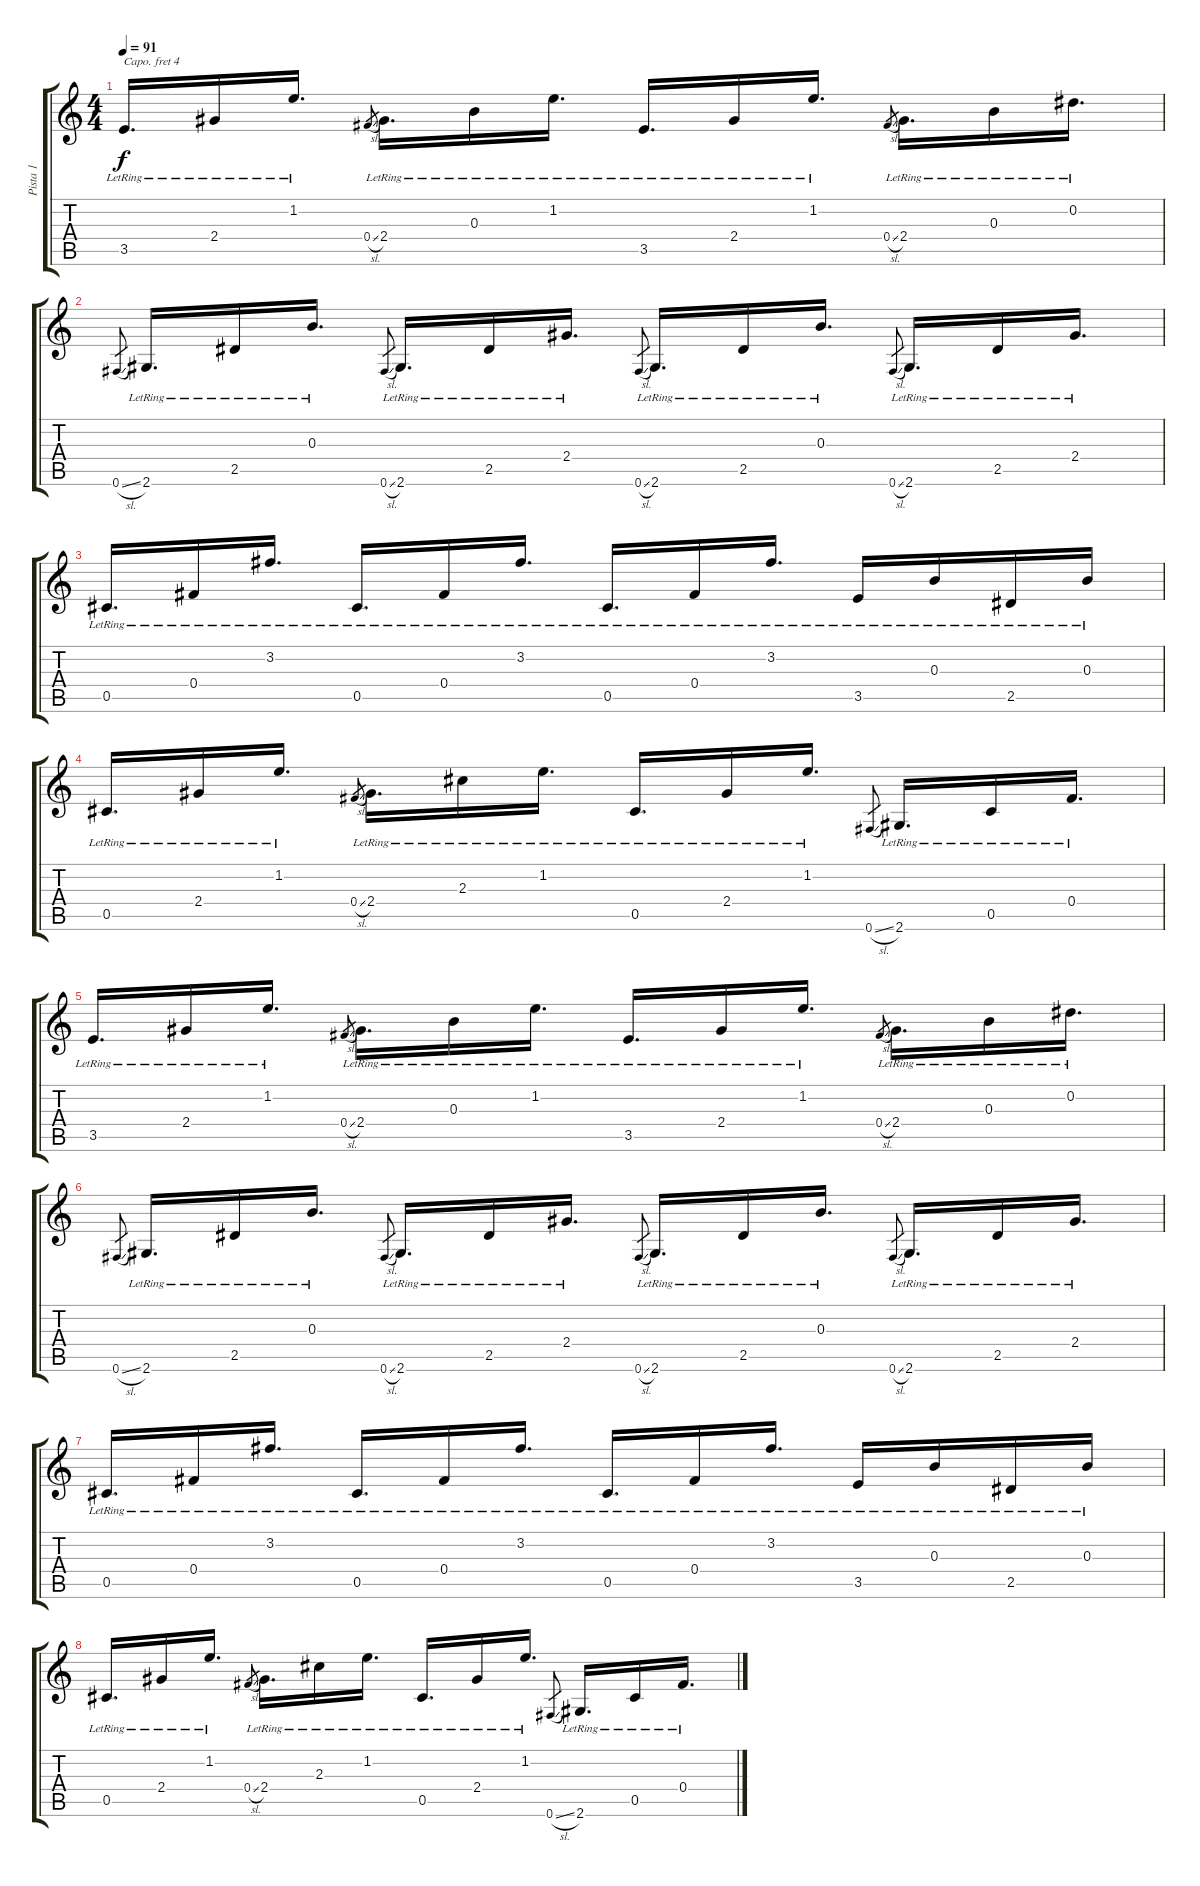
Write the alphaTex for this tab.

\track ("Pista 1" "Pista 1") {instrument electricguitarclean}
\staff {score tabs}
\capo 4
\tuning (E4 B3 G3 D3 A2 D2) {hide}
\ts (4 4)
\tempo 91
\clef g2
\ks c
3.5{lr}.16{d dy f} 2.4{lr}.16 1.2{lr}.16{d} 0.4{sl}.8{gr} 2.4{lr}.16{d} 0.3{lr}.16 1.2{lr}.16{d} 3.5{lr}.16{d} 2.4{lr}.16 1.2{lr}.16{d} 0.4{sl}.8{gr} 2.4{lr}.16{d} 0.3{lr}.16 0.2{lr}.16{d} |
0.6{sl}.8{gr} 2.6{lr}.16{d} 2.5{lr}.16 0.3{lr}.16{d} 0.6{sl}.8{gr} 2.6{lr}.16{d} 2.5{lr}.16 2.4{lr}.16{d} 0.6{sl}.8{gr} 2.6{lr}.16{d} 2.5{lr}.16 0.3{lr}.16{d} 0.6{sl}.8{gr} 2.6{lr}.16{d} 2.5{lr}.16 2.4{lr}.16{d} |
0.5{lr}.16{d} 0.4{lr}.16 3.2{lr}.16{d} 0.5{lr}.16{d} 0.4{lr}.16 3.2{lr}.16{d} 0.5{lr}.16{d} 0.4{lr}.16 3.2{lr}.16{d} 3.5{lr}.16 0.3{lr}.16 2.5{lr}.16 0.3{lr}.16 |
0.5{lr}.16{d} 2.4{lr}.16 1.2{lr}.16{d} 0.4{sl}.8{gr} 2.4{lr}.16{d} 2.3{lr}.16 1.2{lr}.16{d} 0.5{lr}.16{d} 2.4{lr}.16 1.2{lr}.16{d} 0.6{sl}.8{gr} 2.6{lr}.16{d} 0.5{lr}.16 0.4{lr}.16{d} |
3.5{lr}.16{d} 2.4{lr}.16 1.2{lr}.16{d} 0.4{sl}.8{gr} 2.4{lr}.16{d} 0.3{lr}.16 1.2{lr}.16{d} 3.5{lr}.16{d} 2.4{lr}.16 1.2{lr}.16{d} 0.4{sl}.8{gr} 2.4{lr}.16{d} 0.3{lr}.16 0.2{lr}.16{d} |
0.6{sl}.8{gr} 2.6{lr}.16{d} 2.5{lr}.16 0.3{lr}.16{d} 0.6{sl}.8{gr} 2.6{lr}.16{d} 2.5{lr}.16 2.4{lr}.16{d} 0.6{sl}.8{gr} 2.6{lr}.16{d} 2.5{lr}.16 0.3{lr}.16{d} 0.6{sl}.8{gr} 2.6{lr}.16{d} 2.5{lr}.16 2.4{lr}.16{d} |
0.5{lr}.16{d} 0.4{lr}.16 3.2{lr}.16{d} 0.5{lr}.16{d} 0.4{lr}.16 3.2{lr}.16{d} 0.5{lr}.16{d} 0.4{lr}.16 3.2{lr}.16{d} 3.5{lr}.16 0.3{lr}.16 2.5{lr}.16 0.3{lr}.16 |
0.5{lr}.16{d} 2.4{lr}.16 1.2{lr}.16{d} 0.4{sl}.8{gr} 2.4{lr}.16{d} 2.3{lr}.16 1.2{lr}.16{d} 0.5{lr}.16{d} 2.4{lr}.16 1.2{lr}.16{d} 0.6{sl}.8{gr} 2.6{lr}.16{d} 0.5{lr}.16 0.4{lr}.16{d}
